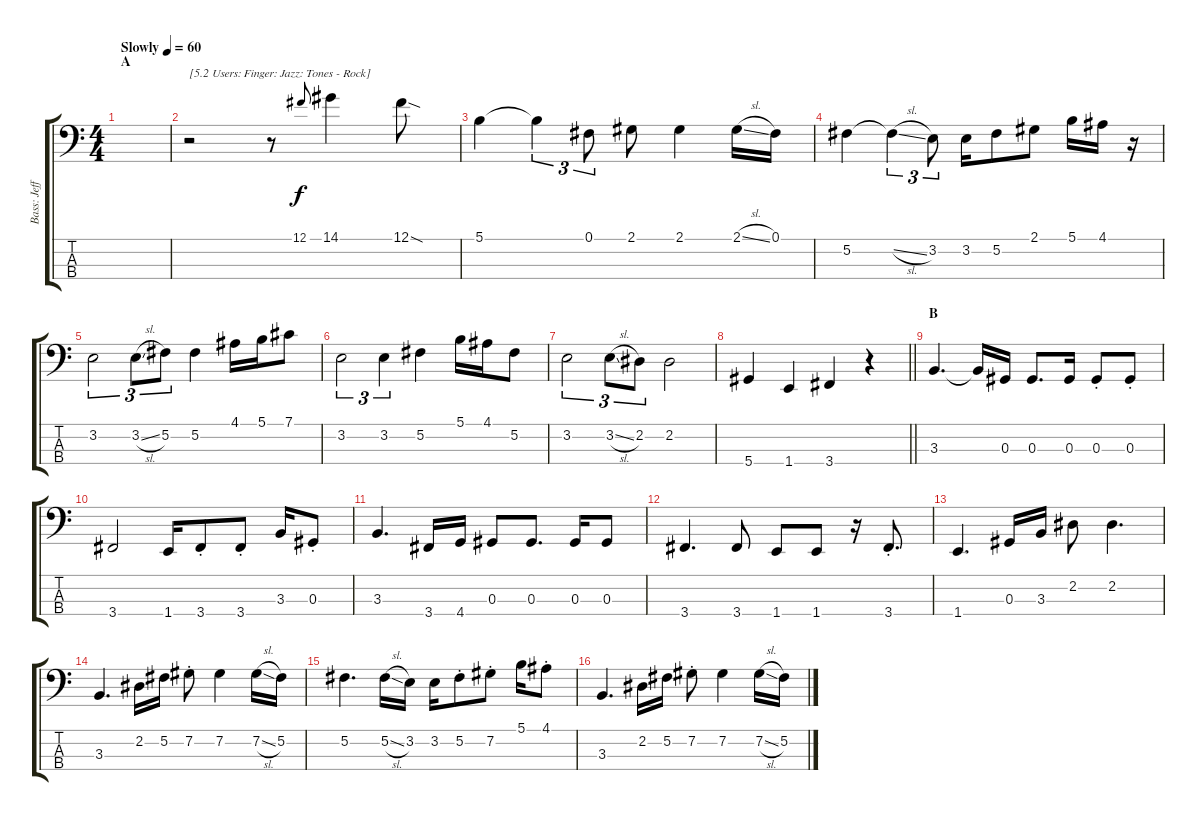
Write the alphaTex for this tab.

\track ("Bass: Jeff" "Bass: Jeff") {instrument electricbassfinger}
\staff {score tabs}
\tuning (Gb2 Db2 Ab1 Eb1) {hide}
\ts (4 4)
\section ("" "A")
\tempo (60 "Slowly")
\clef f4
\ks c
|
r.2{txt "[5.2 Users: Finger: Jazz: Tones - Rock]"} r.8 12.1.8{gr onbeat} 14.1.4 12.1{sod}.8 |
5.1.4 5.1{t}.4{tu (3 2)} 0.1.8{tu (3 2)} 2.1.8 2.1.4 2.1{sl}.16 0.1.16 |
5.2.4 5.2{sl t}.4{tu (3 2)} 3.2.8{tu (3 2)} 3.2.16 5.2.8 2.1.8 5.1.16 4.1.16 r.16 |
3.2.2{tu (3 2)} 3.2{sl}.8{tu (3 2)} 5.2.8{tu (3 2)} 5.2.4 4.1.16 5.1.16 7.1.8 |
3.2.2{tu (3 2)} 3.2.4{tu (3 2)} 5.2.4 5.1.16 4.1.16 5.2.8 |
3.2.2{tu (3 2)} 3.2{sl}.8{tu (3 2)} 2.2.8{tu (3 2)} 2.2.2 |
\barLineRight lightlight
5.4.4 1.4.4 3.4.4 r.4 |
\section ("" "B")
3.3.4{d} 3.3{t}.16 0.3.16 0.3.8{d} 0.3.16 0.3{st}.8 0.3{st}.8 |
3.4.2 1.4.16 3.4{st}.8 3.4{st}.8 3.3.16 0.3{st}.8 |
3.3.4{d} 3.4.16 4.4.16 0.3.8 0.3.8{d} 0.3.16 0.3.8 |
3.4.4{d} 3.4.8 1.4.8 1.4.8 r.16 3.4{st}.8{d} |
1.4.4{d} 0.3.16 3.3.16 2.2.8 2.2.4{d} |
3.3.4{d} 2.2.16 5.2.16 7.2{st}.8 7.2.4 7.2{sl}.16 5.2.16 |
5.2.4{d} 5.2{sl}.16 3.2.16 3.2.16 5.2{st}.8 7.2{st}.8 5.1.16 4.1{st}.8 |
3.3.4{d} 2.2.16 5.2.16 7.2{st}.8 7.2.4 7.2{sl}.16 5.2.16
